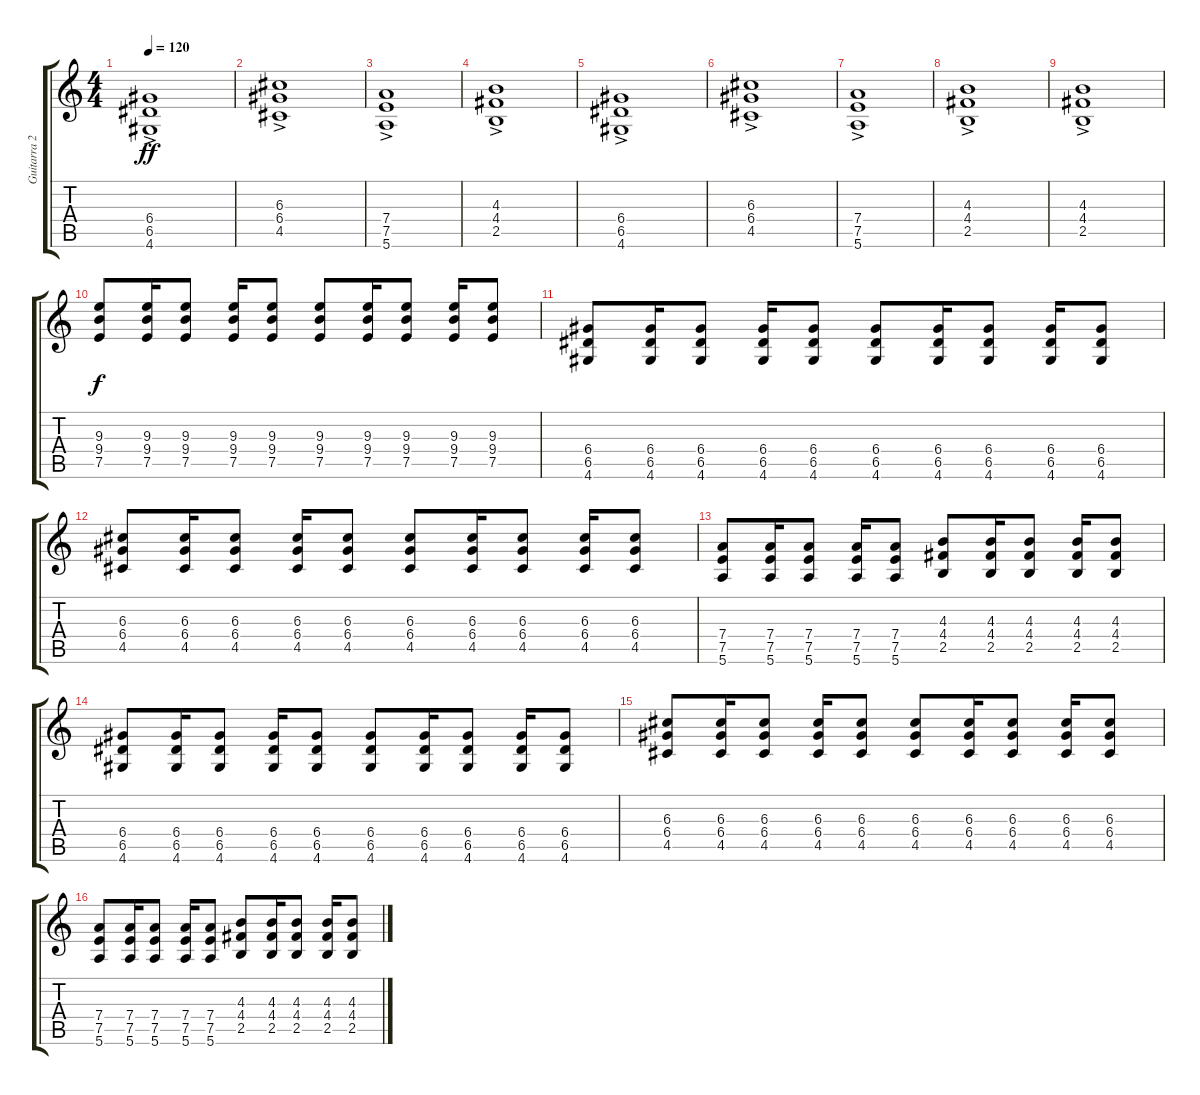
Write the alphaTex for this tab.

\track ("Guitarra 2 (Alexis Korfiatis)" "Guitarra 2") {instrument distortionguitar}
\staff {score tabs}
\tuning (E4 B3 G3 D3 A2 E2) {hide}
\ts (4 4)
\tempo 120
\clef g2
\ks c
(6.4{ac} 6.5 4.6).1{dy ff} |
(6.3{ac} 6.4 4.5).1 |
(7.4{ac} 7.5 5.6).1 |
(4.3 4.4{ac} 2.5).1 |
(6.4{ac} 6.5 4.6).1 |
(6.3{ac} 6.4 4.5).1 |
(7.4{ac} 7.5 5.6).1 |
(4.3 4.4{ac} 2.5).1 |
(4.3 4.4{ac} 2.5).1 |
(9.3 9.4 7.5).8{dy f} (9.3 9.4 7.5).16 (9.3 9.4 7.5).8 (9.3 9.4 7.5).16 (9.3 9.4 7.5).8 (9.3 9.4 7.5).8 (9.3 9.4 7.5).16 (9.3 9.4 7.5).8 (9.3 9.4 7.5).16 (9.3 9.4 7.5).8 |
(6.4 6.5 4.6).8 (6.4 6.5 4.6).16 (6.4 6.5 4.6).8 (6.4 6.5 4.6).16 (6.4 6.5 4.6).8 (6.4 6.5 4.6).8 (6.4 6.5 4.6).16 (6.4 6.5 4.6).8 (6.4 6.5 4.6).16 (6.4 6.5 4.6).8 |
(6.3 6.4 4.5).8 (6.3 6.4 4.5).16 (6.3 6.4 4.5).8 (6.3 6.4 4.5).16 (6.3 6.4 4.5).8 (6.3 6.4 4.5).8 (6.3 6.4 4.5).16 (6.3 6.4 4.5).8 (6.3 6.4 4.5).16 (6.3 6.4 4.5).8 |
(7.4 7.5 5.6).8 (7.4 7.5 5.6).16 (7.4 7.5 5.6).8 (7.4 7.5 5.6).16 (7.4 7.5 5.6).8 (4.3 4.4 2.5).8 (4.3 4.4 2.5).16 (4.3 4.4 2.5).8 (4.3 4.4 2.5).16 (4.3 4.4 2.5).8 |
(6.4 6.5 4.6).8 (6.4 6.5 4.6).16 (6.4 6.5 4.6).8 (6.4 6.5 4.6).16 (6.4 6.5 4.6).8 (6.4 6.5 4.6).8 (6.4 6.5 4.6).16 (6.4 6.5 4.6).8 (6.4 6.5 4.6).16 (6.4 6.5 4.6).8 |
(6.3 6.4 4.5).8 (6.3 6.4 4.5).16 (6.3 6.4 4.5).8 (6.3 6.4 4.5).16 (6.3 6.4 4.5).8 (6.3 6.4 4.5).8 (6.3 6.4 4.5).16 (6.3 6.4 4.5).8 (6.3 6.4 4.5).16 (6.3 6.4 4.5).8 |
(7.4 7.5 5.6).8 (7.4 7.5 5.6).16 (7.4 7.5 5.6).8 (7.4 7.5 5.6).16 (7.4 7.5 5.6).8 (4.3 4.4 2.5).8 (4.3 4.4 2.5).16 (4.3 4.4 2.5).8 (4.3 4.4 2.5).16 (4.3 4.4 2.5).8
